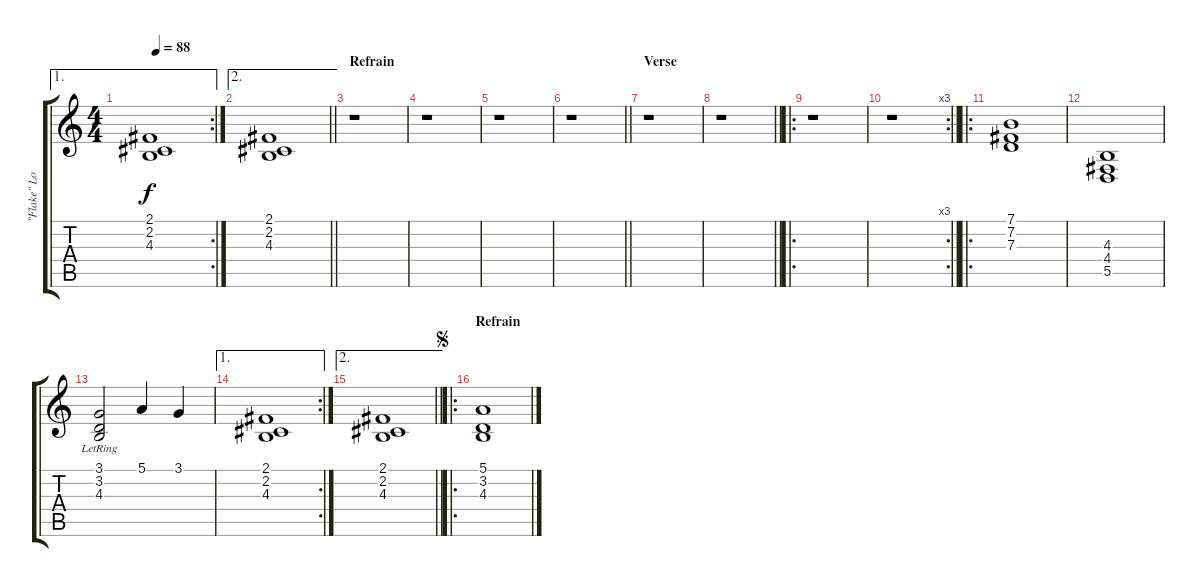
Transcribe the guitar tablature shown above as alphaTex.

\track ("\"Flake\" Lorenz" "\"Flake\" Lo") {instrument stringensemble1}
\staff {score tabs}
\tuning (E4 B3 G3 D3 A2 E2) {hide}
\ae 1
\rc 2
\ts (4 4)
\tempo 88
\clef g2
\ks c
(2.1 2.2 4.3).1{dy f} |
\ae 2
\barLineRight lightlight
(2.1 2.2 4.3).1 |
\section ("" "Refrain")
r.1 |
r.1 |
r.1 |
\barLineRight lightlight
r.1 |
\section ("" "Verse")
r.1 |
\barLineRight lightlight
r.1 |
\ro
r.1 |
\rc 3
\barLineRight lightlight
r.1 |
\ro
(7.1 7.2 7.3).1 |
(4.3 4.4 5.5).1 |
(3.1 3.2{lr} 4.3{lr}).2 5.1.4 3.1.4 |
\ae 1
\rc 2
(2.1 2.2 4.3).1 |
\ae 2
\barLineRight lightlight
(2.1 2.2 4.3).1 |
\ro
\section ("" "Refrain")
\jump segno
(5.1 3.2 4.3).1
